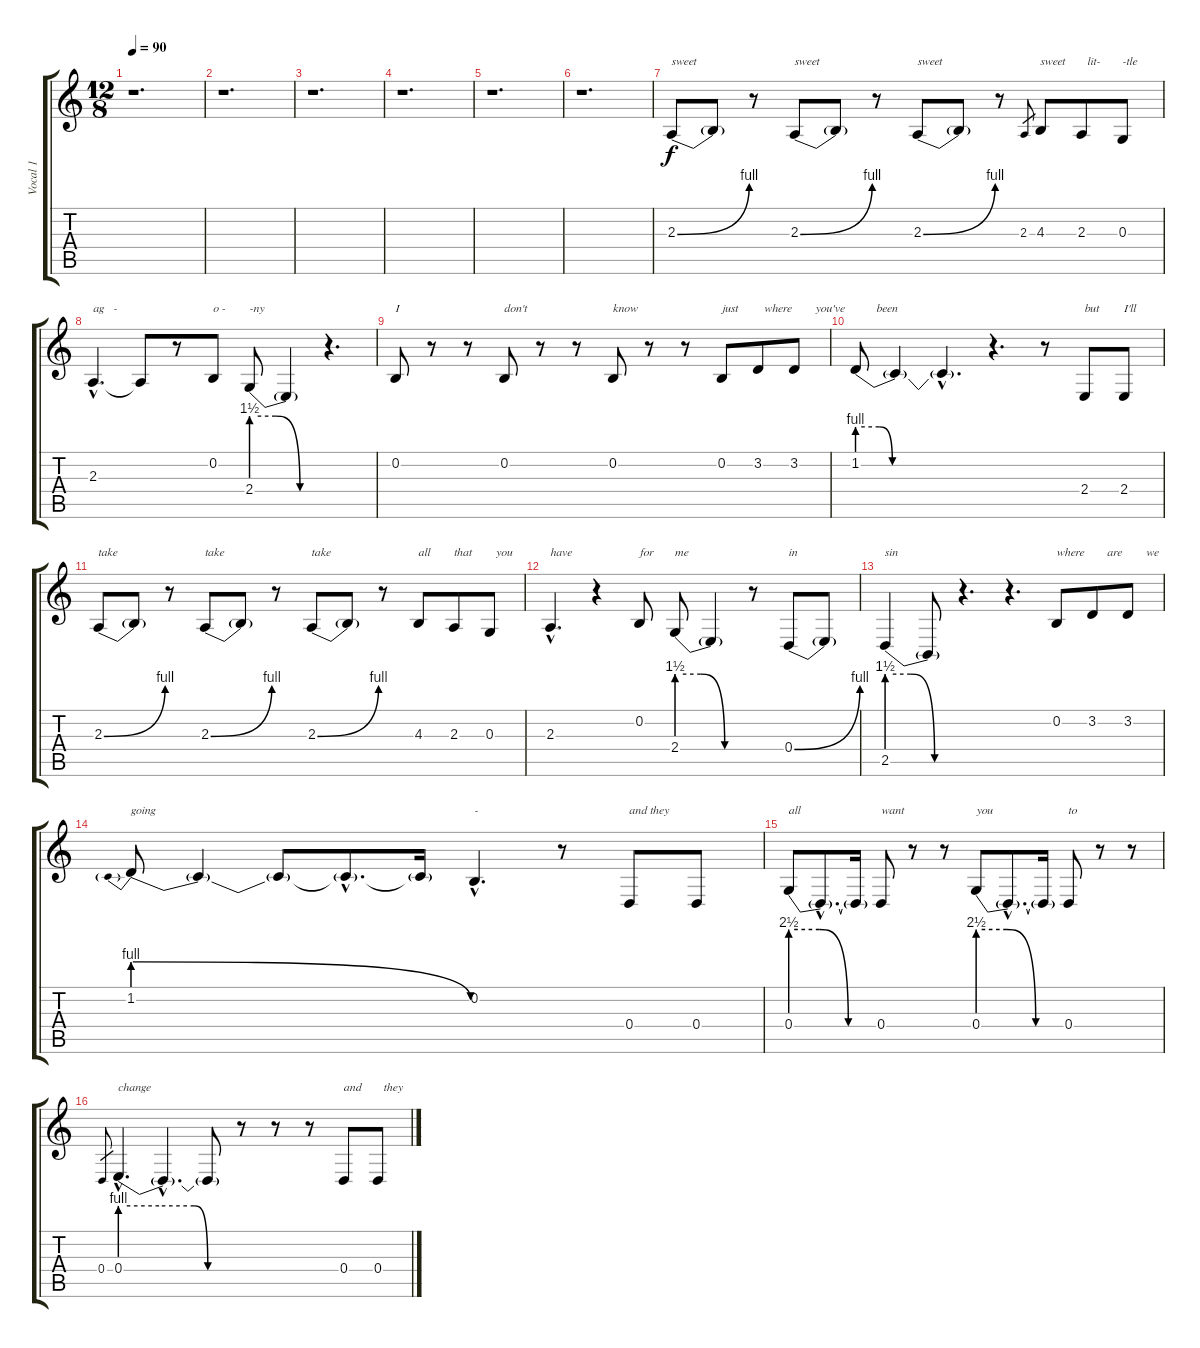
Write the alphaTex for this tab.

\track ("Vocal 1" "Vocal 1") {instrument lead1square}
\staff {score tabs}
\tuning (E4 B3 G3 D3 A2 E2) {hide}
\ts (12 8)
\tempo 90
\clef g2
\ks c
r.1{d dy f instrument lead1square} |
r.1{d} |
r.1{d} |
r.1{d} |
r.1{d} |
r.1{d} |
2.3{be (bend 0 0 60 4)}.8{txt "sweet"} 2.3{t}.8 r.8 2.3{be (bend 0 0 60 4)}.8{txt "sweet"} 2.3{t}.8 r.8 2.3{be (bend 0 0 60 4)}.8{txt "sweet"} 2.3{t}.8 r.8 2.3.8{gr} 4.3.8{txt "sweet"} 2.3.8{txt "  lit-"} 0.3.8{txt "-tle"} |
2.3{hac}.4{d txt "ag   -"} 2.3{t}.8 r.8 0.2.8{txt "o -"} 2.4{be (custom 0 6 20 6 40 0 60 0)}.8{txt "-ny"} 2.4{t}.4 r.4{d} |
0.2.8{txt "I"} r.8 r.8 0.2.8{txt "don't"} r.8 r.8 0.2.8{txt "know"} r.8 r.8 0.2.8{txt "just"} 3.2.8{txt "  where"} 3.2.8{txt "       you've"} |
1.2{be (custom 0 4 10 4 16 0 20 0 40 0 60 0)}.8{txt "       been"} 1.2{t}.4 1.2{hac t}.4{d} r.4{d} r.8 2.4.8{txt "but "} 2.4.8{txt "I'll"} |
2.3{be (bend 0 0 60 4)}.8{txt "take"} 2.3{t}.8 r.8 2.3{be (bend 0 0 60 4)}.8{txt "take"} 2.3{t}.8 r.8 2.3{be (bend 0 0 60 4)}.8{txt "take"} 2.3{t}.8 r.8 4.3.8{txt "all"} 2.3.8{txt "that"} 0.3.8{txt "  you"} |
2.3{hac}.4{d txt "have"} r.4 0.2.8{txt "for"} 2.4{be (custom 0 6 20 6 40 0 60 0)}.8{txt "me"} 2.4{t}.4 r.8 0.4{be (bend 0 0 60 4)}.8{txt "in"} 0.4{t}.8 |
2.5{be (custom 0 6 20 6 40 0 60 0)}.4{txt "sin"} 2.5{t}.8 r.4{d} r.4{d} 0.2.8{txt "where"} 3.2.8{txt "     are"} 3.2.8{txt "      we"} |
1.2{be (prebendrelease 0 4 60 0)}.8{txt "going"} 1.2{t}.4 1.2{t}.8 1.2{hac t}.8{d} 1.2{t}.16 0.2{hac}.4{d txt "-"} r.8 0.4.8{txt "and they"} 0.4.8 |
0.4{be (custom 0 10 20 10 40 0 60 0)}.8{txt "all"} 0.4{hac t}.8{d} 0.4{t}.16 0.4.8{txt "want"} r.8 r.8 0.4{be (custom 0 10 20 10 40 0 60 0)}.8{txt "you"} 0.4{hac t}.8{d} 0.4{t}.16 0.4.8{txt "to"} r.8 r.8 |
0.4.8{gr} 0.4{be (custom 0 4 20 4 38 4 45 0 60 0) hac}.4{d txt "change"} 0.4{hac t}.4{d} 0.4{t}.8 r.8 r.8 r.8 0.4.8{txt "and"} 0.4.8{txt "  they"}
